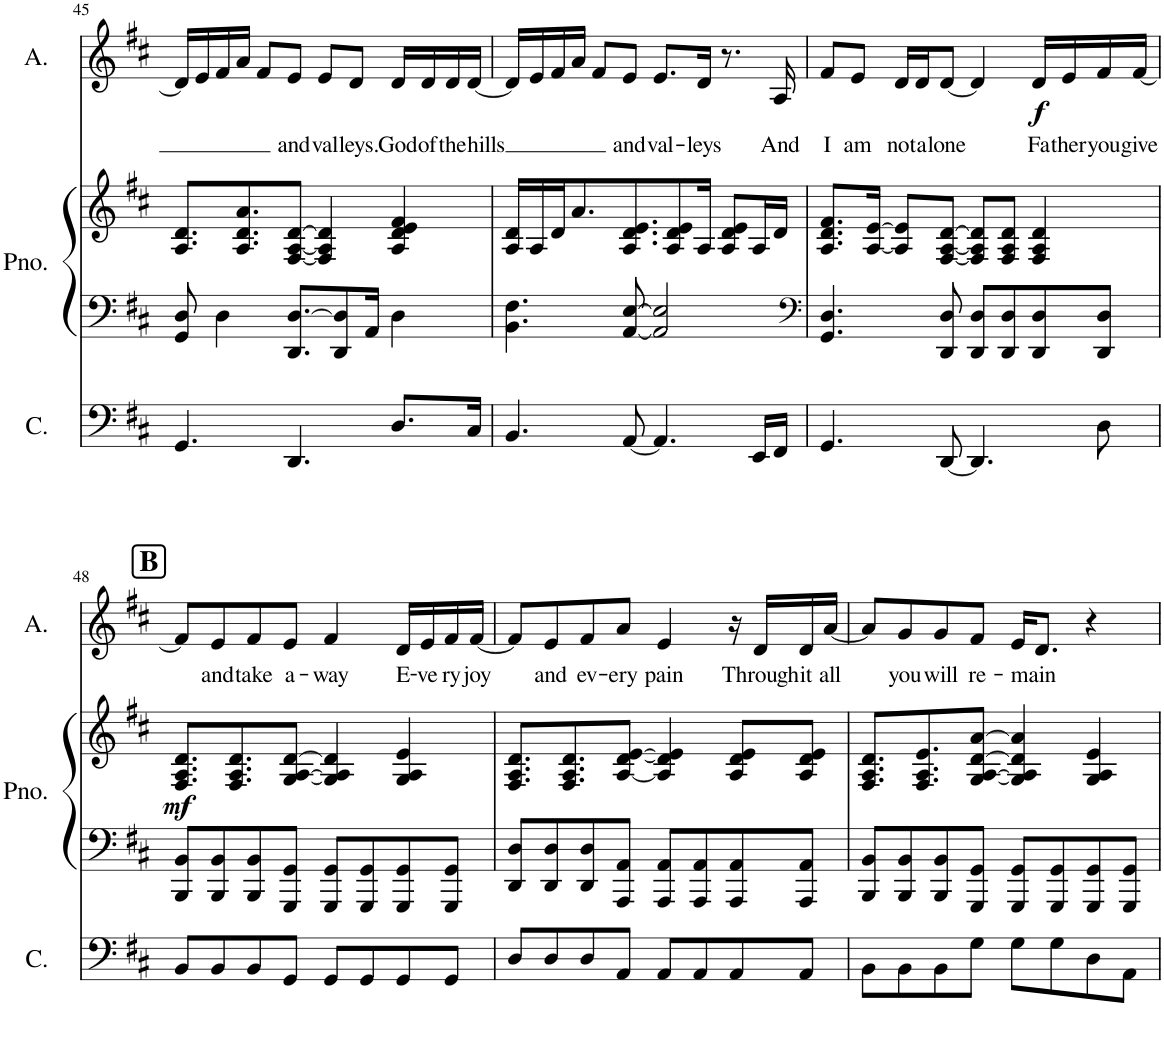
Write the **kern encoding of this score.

**kern	**kern	**kern	**dynam	**kern	**text	**dynam
*part3	*part2	*part2	*part2	*part1	*part1	*part1
*staff4	*staff3	*staff2	*staff2/3	*staff1	*staff1	*staff1
*I"Cello	*I"Piano	*	*	*I"Alto	*	*
*I'C.	*I'Pno.	*	*	*I'A.	*	*
!!LO:PB:g=z
*clefF4	*clefF4	*clefG2	*	*clefG2	*	*
*k[f#c#]	*k[f#c#]	*k[f#c#]	*	*k[f#c#]	*	*
*M4/4	*M4/4	*M4/4	*	*M4/4	*	*
=45	=45	=45	=45	=45	=45	=45
4.GG/	8GG/ 8D/	8.A/ 8.d/L	.	16d/LL]	.	.
.	.	.	.	16e/	.	.
.	4D\	.	.	16f#/	.	.
.	.	8.A/ 8.d/ 8.a/	.	16a/JJ	.	.
.	.	.	.	8f#/L	.	.
!	!	!	!	!	!LO:LY:b	!
4.DD/	8.DD/ [8.D/L	[8F#/ [8A/ [8d/J	.	8e/J	and	.
!	!	!	!	!	!LO:LY:b	!
.	.	4F#/] 4A/] 4d/]	.	8e/L	val-	.
.	8DD/ 8D/]	.	.	.	.	.
!	!	!	!	!	!LO:LY:b	!
.	.	.	.	8d/J	-leys.	.
.	16AA/Jk	.	.	.	.	.
!	!	!	!	!	!LO:LY:b	!
8.D/L	4D\	4A/ 4d/ 4e/ 4f#/	.	16d/LL	God	.
!	!	!	!	!	!LO:LY:b	!
.	.	.	.	16d/	of	.
!	!	!	!	!	!LO:LY:b	!
.	.	.	.	16d/	the	.
!	!	!	!	!	!LO:LY:b	!
16C#/Jk	.	.	.	[16d/JJ	hills	.
=46	=46	=46	=46	=46	=46	=46
4.BB/	4.BB\ 4.F#\	16A/ 16d/LL	.	16d/LL]	.	.
.	.	16A/	.	16e/	.	.
.	.	16d/J	.	16f#/	.	.
.	.	8.a/	.	16a/JJ	.	.
.	.	.	.	8f#/L	.	.
!	!	!	!	!	!LO:LY:b	!
[8AA/	[8AA/ [8E/	8.A/ 8.d/ 8.e/	.	8e/J	and	.
!	!	!	!	!	!LO:LY:b	!
4.AA/]	2AA/] 2E/]	.	.	8.e/L	val-	.
.	.	8A/ 8d/ 8e/	.	.	.	.
!	!	!	!	!	!LO:LY:b	!
.	.	16A/Jk	.	16d/Jk	-leys	.
.	.	8A/ 8d/ 8e/L	.	8.r	.	.
16EE/LL	.	16A/L	.	.	.	.
!	!	!	!	!	!LO:LY:b	!
16FF#/JJ	.	16d/JJ	.	16A/	And	.
=47	=47	=47	=47	=47	=47	=47
*	*clefF4	*	*	*	*	*
!	!	!	!	!	!LO:LY:b	!
4.GG/	4.GG/ 4.D/	8.A/ 8.d/ 8.f#/L	.	8f#/L	I	.
!	!	!	!	!	!LO:LY:b	!
.	.	.	.	8e/J	am	.
.	.	[16A/ [16e/Jk	.	.	.	.
!	!	!	!	!	!LO:LY:b	!
.	.	8A/] 8e/]L	.	16d/LL	not	.
!	!	!	!	!	!LO:LY:b	!
.	.	.	.	16d/J	a-	.
!	!	!	!	!	!LO:LY:b	!
[8DD/	8DD/ 8D/	[8F#/ [8A/ [8d/J	.	[8d/J	-lone	.
4.DD/]	8DD/ 8D/L	8F#/] 8A/] 8d/]L	.	4d/]	.	.
.	8DD/ 8D/	8F#/ 8A/ 8d/J	.	.	.	.
!	!	!	!	!	!LO:LY:b	!LO:DY:b
.	8DD/ 8D/	4F#/ 4A/ 4d/	.	16d/LL	Fa-	f
!	!	!	!	!	!LO:LY:b	!
.	.	.	.	16e/	-ther	.
!	!	!	!	!	!LO:LY:b	!
8D\	8DD/ 8D/J	.	.	16f#/	you	.
!	!	!	!	!	!LO:LY:b	!
.	.	.	.	[16f#/JJ	give	.
!!LO:LB:g=z
!!LO:REH:place=s1:a:B:cj:fs=14:t=B
=48	=48	=48	=48	=48	=48	=48
!	!	!	!LO:DY:b	!	!	!
8BB/L	8BBB/ 8BB/L	8.F#/ 8.A/ 8.d/L	mf	8f#/L]	.	.
!	!	!	!	!	!LO:LY:b	!
8BB/	8BBB/ 8BB/	.	.	8e/	and	.
.	.	8.F#/ 8.A/ 8.d/	.	.	.	.
!	!	!	!	!	!LO:LY:b	!
8BB/	8BBB/ 8BB/	.	.	8f#/	take	.
!	!	!	!	!	!LO:LY:b	!
8GG/J	8GGG/ 8GG/J	[8G/ [8A/ [8d/J	.	8e/J	a-	.
!	!	!	!	!	!LO:LY:b	!
8GG/L	8GGG/ 8GG/L	4G/] 4A/] 4d/]	.	4f#/	-way	.
8GG/	8GGG/ 8GG/	.	.	.	.	.
!	!	!	!	!	!LO:LY:b	!
8GG/	8GGG/ 8GG/	4G/ 4A/ 4e/	.	16d/LL	E-	.
!	!	!	!	!	!LO:LY:b	!
.	.	.	.	16e/	-ve-	.
!	!	!	!	!	!LO:LY:b	!
8GG/J	8GGG/ 8GG/J	.	.	16f#/	-ry	.
!	!	!	!	!	!LO:LY:b	!
.	.	.	.	[16f#/JJ	joy	.
=49	=49	=49	=49	=49	=49	=49
8D/L	8DD/ 8D/L	8.F#/ 8.A/ 8.d/L	.	8f#/L]	.	.
!	!	!	!	!	!LO:LY:b	!
8D/	8DD/ 8D/	.	.	8e/	and	.
.	.	8.F#/ 8.A/ 8.d/	.	.	.	.
!	!	!	!	!	!LO:LY:b	!
8D/	8DD/ 8D/	.	.	8f#/	ev-	.
!	!	!	!	!	!LO:LY:b	!
8AA/J	8AAA/ 8AA/J	[8A/ [8d/ [8e/J	.	8a/J	-ery	.
!	!	!	!	!	!LO:LY:b	!
8AA/L	8AAA/ 8AA/L	4A/] 4d/] 4e/]	.	4e/	pain	.
8AA/	8AAA/ 8AA/	.	.	.	.	.
8AA/	8AAA/ 8AA/	8A/ 8d/ 8e/L	.	16r	.	.
!	!	!	!	!	!LO:LY:b	!
.	.	.	.	16d/LL	Through	.
!	!	!	!	!	!LO:LY:b	!
8AA/J	8AAA/ 8AA/J	8A/ 8d/ 8e/J	.	16d/	it	.
!	!	!	!	!	!LO:LY:b	!
.	.	.	.	[16a/JJ	all	.
=50	=50	=50	=50	=50	=50	=50
8BB\L	8BBB/ 8BB/L	8.F#/ 8.A/ 8.d/L	.	8a/L]	.	.
!	!	!	!	!	!LO:LY:b	!
8BB\	8BBB/ 8BB/	.	.	8g/	you	.
.	.	8.F#/ 8.A/ 8.e/	.	.	.	.
!	!	!	!	!	!LO:LY:b	!
8BB\	8BBB/ 8BB/	.	.	8g/	will	.
!	!	!	!	!	!LO:LY:b	!
8G\J	8GGG/ 8GG/J	[8G/ [8A/ [8d/ [8a/J	.	8f#/J	re-	.
!	!	!	!	!	!LO:LY:b	!
8G\L	8GGG/ 8GG/L	4G/] 4A/] 4d/] 4a/]	.	16e/KL	-main	.
.	.	.	.	8.d/J	.	.
8G\	8GGG/ 8GG/	.	.	.	.	.
8D\	8GGG/ 8GG/	4G/ 4A/ 4e/	.	4r	.	.
8AA\J	8GGG/ 8GG/J	.	.	.	.	.
=	=	=	=	=	=	=
*-	*-	*-	*-	*-	*-	*-
